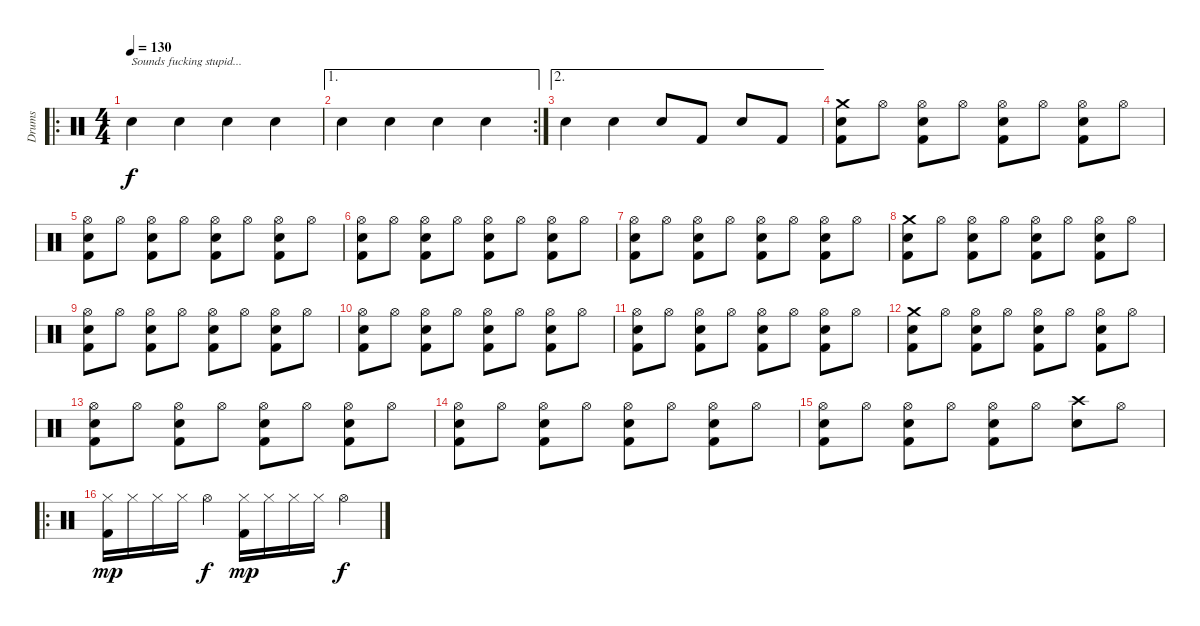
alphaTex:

\track ("Drums" "Drums") {instrument percussion}
\staff {score}
\articulation defaults
\ro
\ts (4 4)
\tempo 130
\clef neutral
\ks c "Hand Clap (hit)".4{txt "Sounds fucking stupid..." dy f} "Hand Clap (hit)".4 "Hand Clap (hit)".4 "Hand Clap (hit)".4
|
\ae 1
\rc 2 "Hand Clap (hit)".4 "Hand Clap (hit)".4 "Hand Clap (hit)".4 "Hand Clap (hit)".4
|
\ae 2 "Hand Clap (hit)".4 "Hand Clap (hit)".4 "Snare (hit) 2".8 "Kick (hit) 2".8 "Snare (hit) 2".8 "Kick (hit) 2".8
|
("Kick (hit) 2" "Crash medium (hit)" "Snare (hit) 2").8 "Hi-Hat (open)".8 ("Kick (hit) 2" "Hi-Hat (open)" "Snare (hit) 2").8 "Hi-Hat (open)".8 ("Kick (hit) 2" "Hi-Hat (open)" "Snare (hit) 2").8 "Hi-Hat (open)".8 ("Kick (hit) 2" "Hi-Hat (open)" "Snare (hit) 2").8 "Hi-Hat (open)".8 |
("Kick (hit) 2" "Hi-Hat (open)" "Snare (hit) 2").8 "Hi-Hat (open)".8 ("Kick (hit) 2" "Hi-Hat (open)" "Snare (hit) 2").8 "Hi-Hat (open)".8 ("Kick (hit) 2" "Hi-Hat (open)" "Snare (hit) 2").8 "Hi-Hat (open)".8 ("Kick (hit) 2" "Hi-Hat (open)" "Snare (hit) 2").8 "Hi-Hat (open)".8 |
("Kick (hit) 2" "Hi-Hat (open)" "Snare (hit) 2").8 "Hi-Hat (open)".8 ("Kick (hit) 2" "Hi-Hat (open)" "Snare (hit) 2").8 "Hi-Hat (open)".8 ("Kick (hit) 2" "Hi-Hat (open)" "Snare (hit) 2").8 "Hi-Hat (open)".8 ("Kick (hit) 2" "Hi-Hat (open)" "Snare (hit) 2").8 "Hi-Hat (open)".8 |
("Kick (hit) 2" "Hi-Hat (open)" "Snare (hit) 2").8 "Hi-Hat (open)".8 ("Kick (hit) 2" "Hi-Hat (open)" "Snare (hit) 2").8 "Hi-Hat (open)".8 ("Kick (hit) 2" "Hi-Hat (open)" "Snare (hit) 2").8 "Hi-Hat (open)".8 ("Kick (hit) 2" "Hi-Hat (open)" "Snare (hit) 2").8 "Hi-Hat (open)".8 |
("Kick (hit) 2" "Crash medium (hit)" "Snare (hit) 2").8 "Hi-Hat (open)".8 ("Kick (hit) 2" "Hi-Hat (open)" "Snare (hit) 2").8 "Hi-Hat (open)".8 ("Kick (hit) 2" "Hi-Hat (open)" "Snare (hit) 2").8 "Hi-Hat (open)".8 ("Kick (hit) 2" "Hi-Hat (open)" "Snare (hit) 2").8 "Hi-Hat (open)".8 |
("Kick (hit) 2" "Hi-Hat (open)" "Snare (hit) 2").8 "Hi-Hat (open)".8 ("Kick (hit) 2" "Hi-Hat (open)" "Snare (hit) 2").8 "Hi-Hat (open)".8 ("Kick (hit) 2" "Hi-Hat (open)" "Snare (hit) 2").8 "Hi-Hat (open)".8 ("Kick (hit) 2" "Hi-Hat (open)" "Snare (hit) 2").8 "Hi-Hat (open)".8 |
("Kick (hit) 2" "Hi-Hat (open)" "Snare (hit) 2").8 "Hi-Hat (open)".8 ("Kick (hit) 2" "Hi-Hat (open)" "Snare (hit) 2").8 "Hi-Hat (open)".8 ("Kick (hit) 2" "Hi-Hat (open)" "Snare (hit) 2").8 "Hi-Hat (open)".8 ("Kick (hit) 2" "Hi-Hat (open)" "Snare (hit) 2").8 "Hi-Hat (open)".8 |
("Kick (hit) 2" "Hi-Hat (open)" "Snare (hit) 2").8 "Hi-Hat (open)".8 ("Kick (hit) 2" "Hi-Hat (open)" "Snare (hit) 2").8 "Hi-Hat (open)".8 ("Kick (hit) 2" "Hi-Hat (open)" "Snare (hit) 2").8 "Hi-Hat (open)".8 ("Kick (hit) 2" "Hi-Hat (open)" "Snare (hit) 2").8 "Hi-Hat (open)".8 |
("Kick (hit) 2" "Crash medium (hit)" "Snare (hit) 2").8 "Hi-Hat (open)".8 ("Kick (hit) 2" "Hi-Hat (open)" "Snare (hit) 2").8 "Hi-Hat (open)".8 ("Kick (hit) 2" "Hi-Hat (open)" "Snare (hit) 2").8 "Hi-Hat (open)".8 ("Kick (hit) 2" "Hi-Hat (open)" "Snare (hit) 2").8 "Hi-Hat (open)".8 |
("Kick (hit) 2" "Hi-Hat (open)" "Snare (hit) 2").8 "Hi-Hat (open)".8 ("Kick (hit) 2" "Hi-Hat (open)" "Snare (hit) 2").8 "Hi-Hat (open)".8 ("Kick (hit) 2" "Hi-Hat (open)" "Snare (hit) 2").8 "Hi-Hat (open)".8 ("Kick (hit) 2" "Hi-Hat (open)" "Snare (hit) 2").8 "Hi-Hat (open)".8 |
("Kick (hit) 2" "Hi-Hat (open)" "Snare (hit) 2").8 "Hi-Hat (open)".8 ("Kick (hit) 2" "Hi-Hat (open)" "Snare (hit) 2").8 "Hi-Hat (open)".8 ("Kick (hit) 2" "Hi-Hat (open)" "Snare (hit) 2").8 "Hi-Hat (open)".8 ("Kick (hit) 2" "Hi-Hat (open)" "Snare (hit) 2").8 "Hi-Hat (open)".8 |
("Kick (hit) 2" "Hi-Hat (open)" "Snare (hit) 2").8 "Hi-Hat (open)".8 ("Kick (hit) 2" "Hi-Hat (open)" "Snare (hit) 2").8 "Hi-Hat (open)".8 ("Kick (hit) 2" "Hi-Hat (open)" "Snare (hit) 2").8 "Hi-Hat (open)".8 ("Crash high (hit)" "Snare (hit) 2").8 "Hi-Hat (open)".8 |
\ro
("Kick (hit) 2" "Hi-Hat (closed)").16{dy mp} "Hi-Hat (closed)".16 "Hi-Hat (closed)".16 "Hi-Hat (closed)".16 "Hi-Hat (open)".4{dy f} ("Kick (hit) 2" "Hi-Hat (closed)").16{dy mp} "Hi-Hat (closed)".16 "Hi-Hat (closed)".16 "Hi-Hat (closed)".16 "Hi-Hat (open)".4{dy f}
